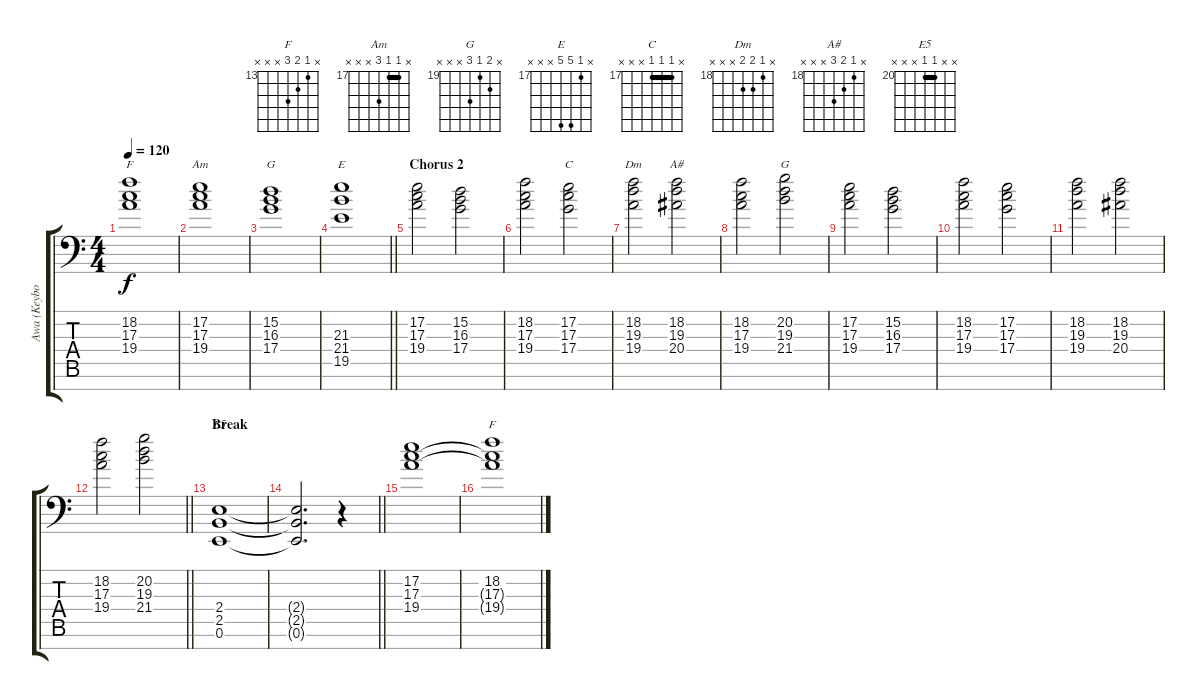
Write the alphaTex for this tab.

\track ("Awa (Keyboard Church Organ)" "Awa (Keybo") {instrument churchorgan}
\staff {score tabs}
\tuning (E4 B3 G3 D3 A2 E2 A0) {hide}
\chord ("F" x 18 17 19 x x x) {firstfret 17}
\chord ("Am" x 17 17 19 x x x) {firstfret 17 barre 17}
\chord ("G" x 15 16 17 x x x) {firstfret 15}
\chord ("E" x 17 21 21 x x x) {firstfret 17}
\chord ("C" x 17 17 17 x x x) {firstfret 17 barre 17}
\chord ("Dm" x 18 19 19 x x x) {firstfret 18}
\chord ("A#" x 18 19 20 x x x) {firstfret 18}
\chord ("G" x 20 19 21 x x x) {firstfret 19}
\chord ("E5" x x 20 20 x x x) {firstfret 20 barre 20}
\chord ("F" x 13 14 15 x x x) {firstfret 13}
\ts (4 4)
\tempo 120
\clef f4
\ks c
(18.2 17.3 19.4).1{ch "F" dy f} |
(17.2 17.3 19.4).1{ch "Am"} |
(15.2 16.3 17.4).1{ch "G"} |
\barLineRight lightlight
(21.3 21.4 19.5).1{ch "E"} |
\section ("" "Chorus 2")
(17.2 17.3 19.4).2 (15.2 16.3 17.4).2 |
(18.2 17.3 19.4).2 (17.2 17.3 17.4).2{ch "C"} |
(18.2 19.3 19.4).2{ch "Dm"} (18.2 19.3 20.4).2{ch "A#"} |
(18.2 17.3 19.4).2 (20.2 19.3 21.4).2{ch "G"} |
(17.2 17.3 19.4).2 (15.2 16.3 17.4).2 |
(18.2 17.3 19.4).2 (17.2 17.3 17.4).2 |
(18.2 19.3 19.4).2 (18.2 19.3 20.4).2 |
\barLineRight lightlight
(18.2 17.3 19.4).2 (20.2 19.3 21.4).2 |
\section ("" "Break")
(2.4 2.5 0.6).1{ch "E5"} |
\barLineRight lightlight
(2.4{t} 2.5{t} 0.6{t}).2{d} r.4 |
(17.2 17.3 19.4).1 |
(18.2 17.3{t} 19.4{t}).1{ch "F"}
